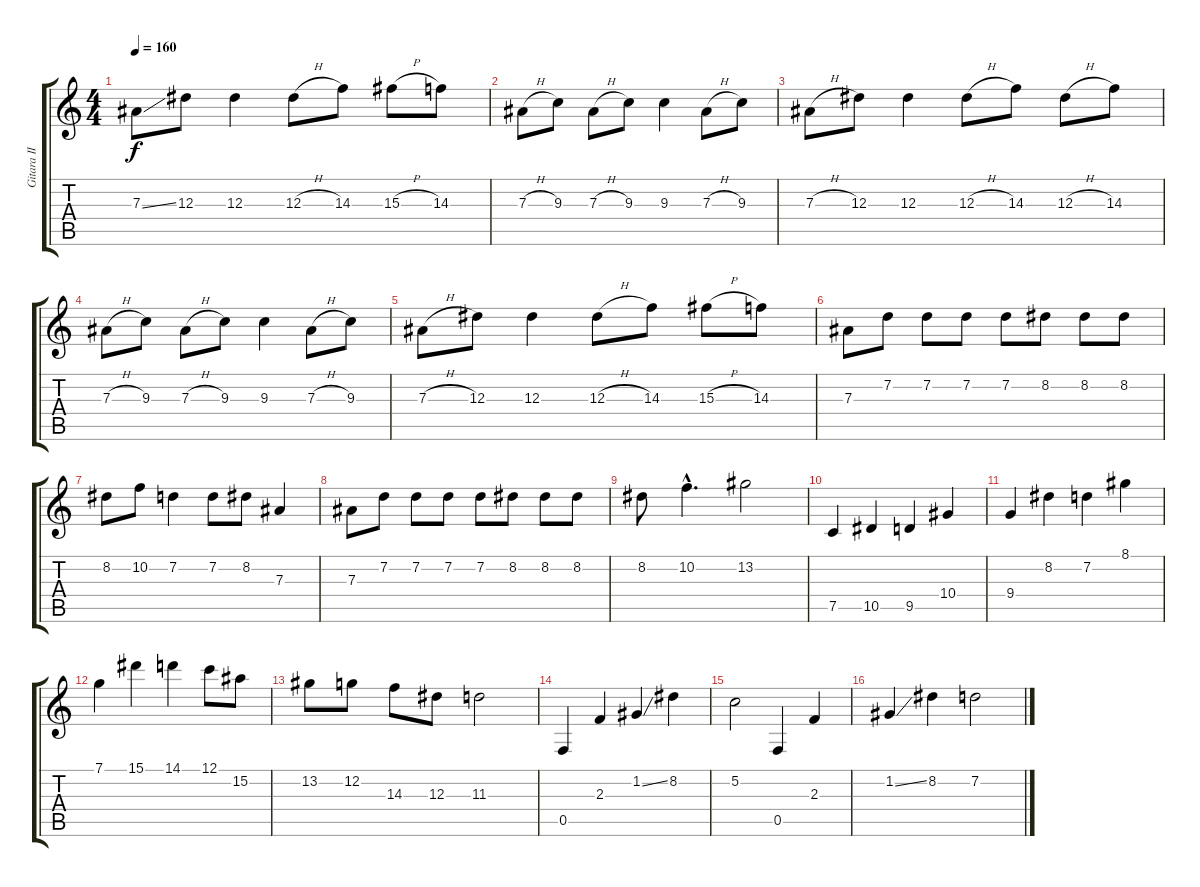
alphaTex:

\track ("Gitara II" "Gitara II") {instrument distortionguitar}
\staff {score tabs}
\tuning (C4 G3 Eb3 Bb2 F2 C2) {hide}
\ts (4 4)
\tempo 160
\clef g2
\ks c
7.3{ss}.8{dy f} 12.3.8 12.3.4 12.3{h}.8 14.3.8 15.3{h}.8 14.3.8 |
7.3{h}.8 9.3.8 7.3{h}.8 9.3.8 9.3.4 7.3{h}.8 9.3.8 |
7.3{h}.8 12.3.8 12.3.4 12.3{h}.8 14.3.8 12.3{h}.8 14.3.8 |
7.3{h}.8 9.3.8 7.3{h}.8 9.3.8 9.3.4 7.3{h}.8 9.3.8 |
7.3{h}.8 12.3.8 12.3.4 12.3{h}.8 14.3.8 15.3{h}.8 14.3.8 |
7.3.8 7.2.8 7.2.8 7.2.8 7.2.8 8.2.8 8.2.8 8.2.8 |
8.2.8 10.2.8 7.2.4 7.2.8 8.2.8 7.3.4 |
7.3.8 7.2.8 7.2.8 7.2.8 7.2.8 8.2.8 8.2.8 8.2.8 |
8.2.8 10.2{hac}.4{d} 13.2.2 |
7.5.4 10.5.4 9.5.4 10.4.4 |
9.4.4 8.2.4 7.2.4 8.1.4 |
7.1.4 15.1.4 14.1.4 12.1.8 15.2.8 |
13.2.8 12.2.8 14.3.8 12.3.8 11.3.2 |
0.5.4 2.3.4 1.2{ss}.4 8.2.4 |
5.2.2 0.5.4 2.3.4 |
1.2{ss}.4 8.2.4 7.2.2
